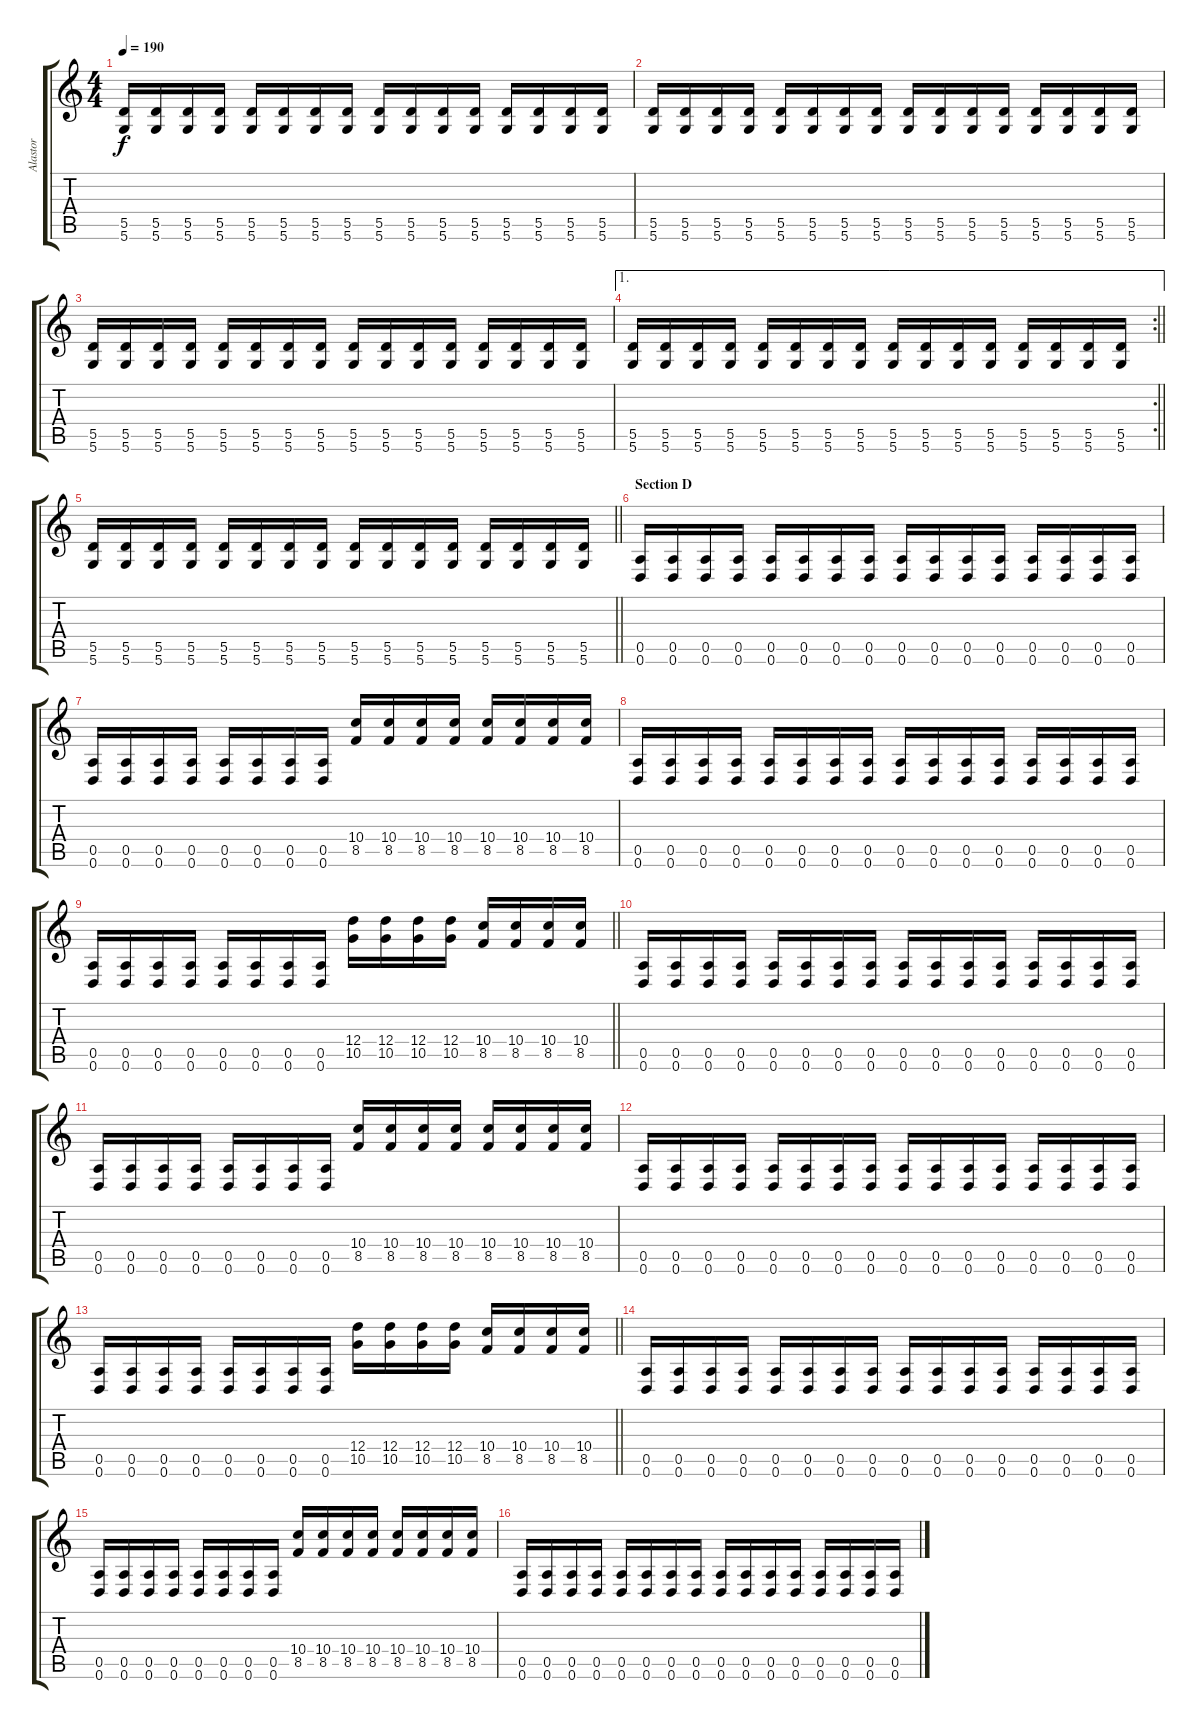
\track ("Alastor" "Alastor") {instrument distortionguitar}
\staff {score tabs}
\tuning (E4 B3 G3 D3 A2 D2) {hide}
\ts (4 4)
\tempo 190
\clef g2
\ks c
(5.5 5.6).16{dy f} (5.5 5.6).16 (5.5 5.6).16 (5.5 5.6).16 (5.5 5.6).16 (5.5 5.6).16 (5.5 5.6).16 (5.5 5.6).16 (5.5 5.6).16 (5.5 5.6).16 (5.5 5.6).16 (5.5 5.6).16 (5.5 5.6).16 (5.5 5.6).16 (5.5 5.6).16 (5.5 5.6).16 |
(5.5 5.6).16 (5.5 5.6).16 (5.5 5.6).16 (5.5 5.6).16 (5.5 5.6).16 (5.5 5.6).16 (5.5 5.6).16 (5.5 5.6).16 (5.5 5.6).16 (5.5 5.6).16 (5.5 5.6).16 (5.5 5.6).16 (5.5 5.6).16 (5.5 5.6).16 (5.5 5.6).16 (5.5 5.6).16 |
(5.5 5.6).16 (5.5 5.6).16 (5.5 5.6).16 (5.5 5.6).16 (5.5 5.6).16 (5.5 5.6).16 (5.5 5.6).16 (5.5 5.6).16 (5.5 5.6).16 (5.5 5.6).16 (5.5 5.6).16 (5.5 5.6).16 (5.5 5.6).16 (5.5 5.6).16 (5.5 5.6).16 (5.5 5.6).16 |
\ae 1
\rc 2
\barLineRight lightlight
(5.5 5.6).16 (5.5 5.6).16 (5.5 5.6).16 (5.5 5.6).16 (5.5 5.6).16 (5.5 5.6).16 (5.5 5.6).16 (5.5 5.6).16 (5.5 5.6).16 (5.5 5.6).16 (5.5 5.6).16 (5.5 5.6).16 (5.5 5.6).16 (5.5 5.6).16 (5.5 5.6).16 (5.5 5.6).16 |
\barLineRight lightlight
(5.5 5.6).16 (5.5 5.6).16 (5.5 5.6).16 (5.5 5.6).16 (5.5 5.6).16 (5.5 5.6).16 (5.5 5.6).16 (5.5 5.6).16 (5.5 5.6).16 (5.5 5.6).16 (5.5 5.6).16 (5.5 5.6).16 (5.5 5.6).16 (5.5 5.6).16 (5.5 5.6).16 (5.5 5.6).16 |
\section ("" "Section D")
(0.5 0.6).16 (0.5 0.6).16 (0.5 0.6).16 (0.5 0.6).16 (0.5 0.6).16 (0.5 0.6).16 (0.5 0.6).16 (0.5 0.6).16 (0.5 0.6).16 (0.5 0.6).16 (0.5 0.6).16 (0.5 0.6).16 (0.5 0.6).16 (0.5 0.6).16 (0.5 0.6).16 (0.5 0.6).16 |
(0.5 0.6).16 (0.5 0.6).16 (0.5 0.6).16 (0.5 0.6).16 (0.5 0.6).16 (0.5 0.6).16 (0.5 0.6).16 (0.5 0.6).16 (10.4 8.5).16 (10.4 8.5).16 (10.4 8.5).16 (10.4 8.5).16 (10.4 8.5).16 (10.4 8.5).16 (10.4 8.5).16 (10.4 8.5).16 |
(0.5 0.6).16 (0.5 0.6).16 (0.5 0.6).16 (0.5 0.6).16 (0.5 0.6).16 (0.5 0.6).16 (0.5 0.6).16 (0.5 0.6).16 (0.5 0.6).16 (0.5 0.6).16 (0.5 0.6).16 (0.5 0.6).16 (0.5 0.6).16 (0.5 0.6).16 (0.5 0.6).16 (0.5 0.6).16 |
\barLineRight lightlight
(0.5 0.6).16 (0.5 0.6).16 (0.5 0.6).16 (0.5 0.6).16 (0.5 0.6).16 (0.5 0.6).16 (0.5 0.6).16 (0.5 0.6).16 (12.4 10.5).16 (12.4 10.5).16 (12.4 10.5).16 (12.4 10.5).16 (10.4 8.5).16 (10.4 8.5).16 (10.4 8.5).16 (10.4 8.5).16 |
(0.5 0.6).16 (0.5 0.6).16 (0.5 0.6).16 (0.5 0.6).16 (0.5 0.6).16 (0.5 0.6).16 (0.5 0.6).16 (0.5 0.6).16 (0.5 0.6).16 (0.5 0.6).16 (0.5 0.6).16 (0.5 0.6).16 (0.5 0.6).16 (0.5 0.6).16 (0.5 0.6).16 (0.5 0.6).16 |
(0.5 0.6).16 (0.5 0.6).16 (0.5 0.6).16 (0.5 0.6).16 (0.5 0.6).16 (0.5 0.6).16 (0.5 0.6).16 (0.5 0.6).16 (10.4 8.5).16 (10.4 8.5).16 (10.4 8.5).16 (10.4 8.5).16 (10.4 8.5).16 (10.4 8.5).16 (10.4 8.5).16 (10.4 8.5).16 |
(0.5 0.6).16 (0.5 0.6).16 (0.5 0.6).16 (0.5 0.6).16 (0.5 0.6).16 (0.5 0.6).16 (0.5 0.6).16 (0.5 0.6).16 (0.5 0.6).16 (0.5 0.6).16 (0.5 0.6).16 (0.5 0.6).16 (0.5 0.6).16 (0.5 0.6).16 (0.5 0.6).16 (0.5 0.6).16 |
\barLineRight lightlight
(0.5 0.6).16 (0.5 0.6).16 (0.5 0.6).16 (0.5 0.6).16 (0.5 0.6).16 (0.5 0.6).16 (0.5 0.6).16 (0.5 0.6).16 (12.4 10.5).16 (12.4 10.5).16 (12.4 10.5).16 (12.4 10.5).16 (10.4 8.5).16 (10.4 8.5).16 (10.4 8.5).16 (10.4 8.5).16 |
(0.5 0.6).16 (0.5 0.6).16 (0.5 0.6).16 (0.5 0.6).16 (0.5 0.6).16 (0.5 0.6).16 (0.5 0.6).16 (0.5 0.6).16 (0.5 0.6).16 (0.5 0.6).16 (0.5 0.6).16 (0.5 0.6).16 (0.5 0.6).16 (0.5 0.6).16 (0.5 0.6).16 (0.5 0.6).16 |
(0.5 0.6).16 (0.5 0.6).16 (0.5 0.6).16 (0.5 0.6).16 (0.5 0.6).16 (0.5 0.6).16 (0.5 0.6).16 (0.5 0.6).16 (10.4 8.5).16 (10.4 8.5).16 (10.4 8.5).16 (10.4 8.5).16 (10.4 8.5).16 (10.4 8.5).16 (10.4 8.5).16 (10.4 8.5).16 |
(0.5 0.6).16 (0.5 0.6).16 (0.5 0.6).16 (0.5 0.6).16 (0.5 0.6).16 (0.5 0.6).16 (0.5 0.6).16 (0.5 0.6).16 (0.5 0.6).16 (0.5 0.6).16 (0.5 0.6).16 (0.5 0.6).16 (0.5 0.6).16 (0.5 0.6).16 (0.5 0.6).16 (0.5 0.6).16
